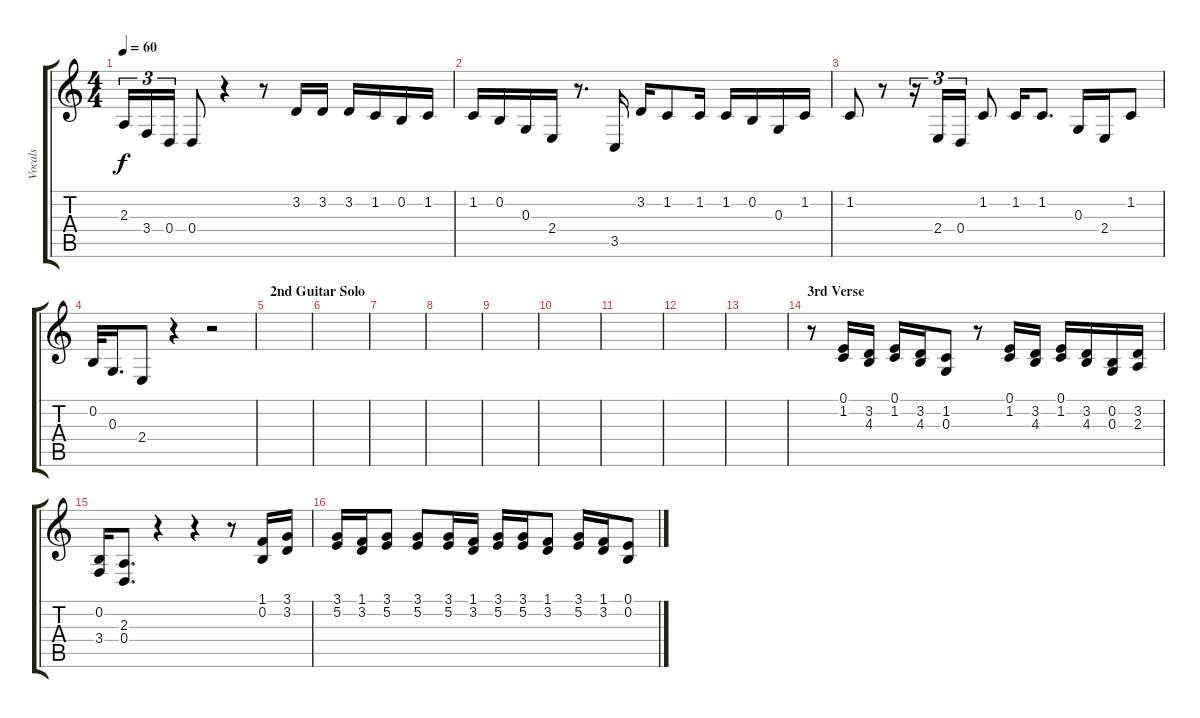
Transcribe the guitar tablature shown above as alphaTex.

\track ("Vocals" "Vocals") {instrument sopranosax}
\staff {score tabs}
\tuning (E4 B3 G3 D3 A2 E2) {hide}
\ts (4 4)
\tempo 60
\clef g2
\ks c
2.3.16{tu (3 2) dy f} 3.4.16{tu (3 2)} 0.4.16{tu (3 2)} 0.4.8 r.4 r.8 3.2.16 3.2.16 3.2.16 1.2.16 0.2.16 1.2.16 |
1.2.16 0.2.16 0.3.16 2.4.16 r.8{d} 3.5.16 3.2.16 1.2.8 1.2.16 1.2.16 0.2.16 0.3.16 1.2.16 |
1.2.8 r.8 r.16{tu (3 2)} 2.4.16{tu (3 2)} 0.4.16{tu (3 2)} 1.2.8 1.2.16 1.2.8{d} 0.3.16 2.4.16 1.2.8 |
0.2.32 0.3.16{d} 2.4.8 r.4 r.2 |
\section ("" "2nd Guitar Solo")
|
|
|
|
|
|
|
|
|
\section ("" "3rd Verse")
r.8 (0.1 1.2).16 (3.2 4.3).16 (0.1 1.2).16 (3.2 4.3).16 (1.2 0.3).8 r.8 (0.1 1.2).16 (3.2 4.3).16 (0.1 1.2).16 (3.2 4.3).16 (0.2 0.3).16 (3.2 2.3).16 |
(0.2 3.4).16 (2.3 0.4).8{d} r.4 r.4 r.8 (1.1 0.2).16 (3.1 3.2).16 |
(3.1 5.2).16 (1.1 3.2).16 (3.1 5.2).8 (3.1 5.2).8 (3.1 5.2).16 (1.1 3.2).16 (3.1 5.2).16 (3.1 5.2).16 (1.1 3.2).8 (3.1 5.2).16 (1.1 3.2).16 (0.1 0.2).8
